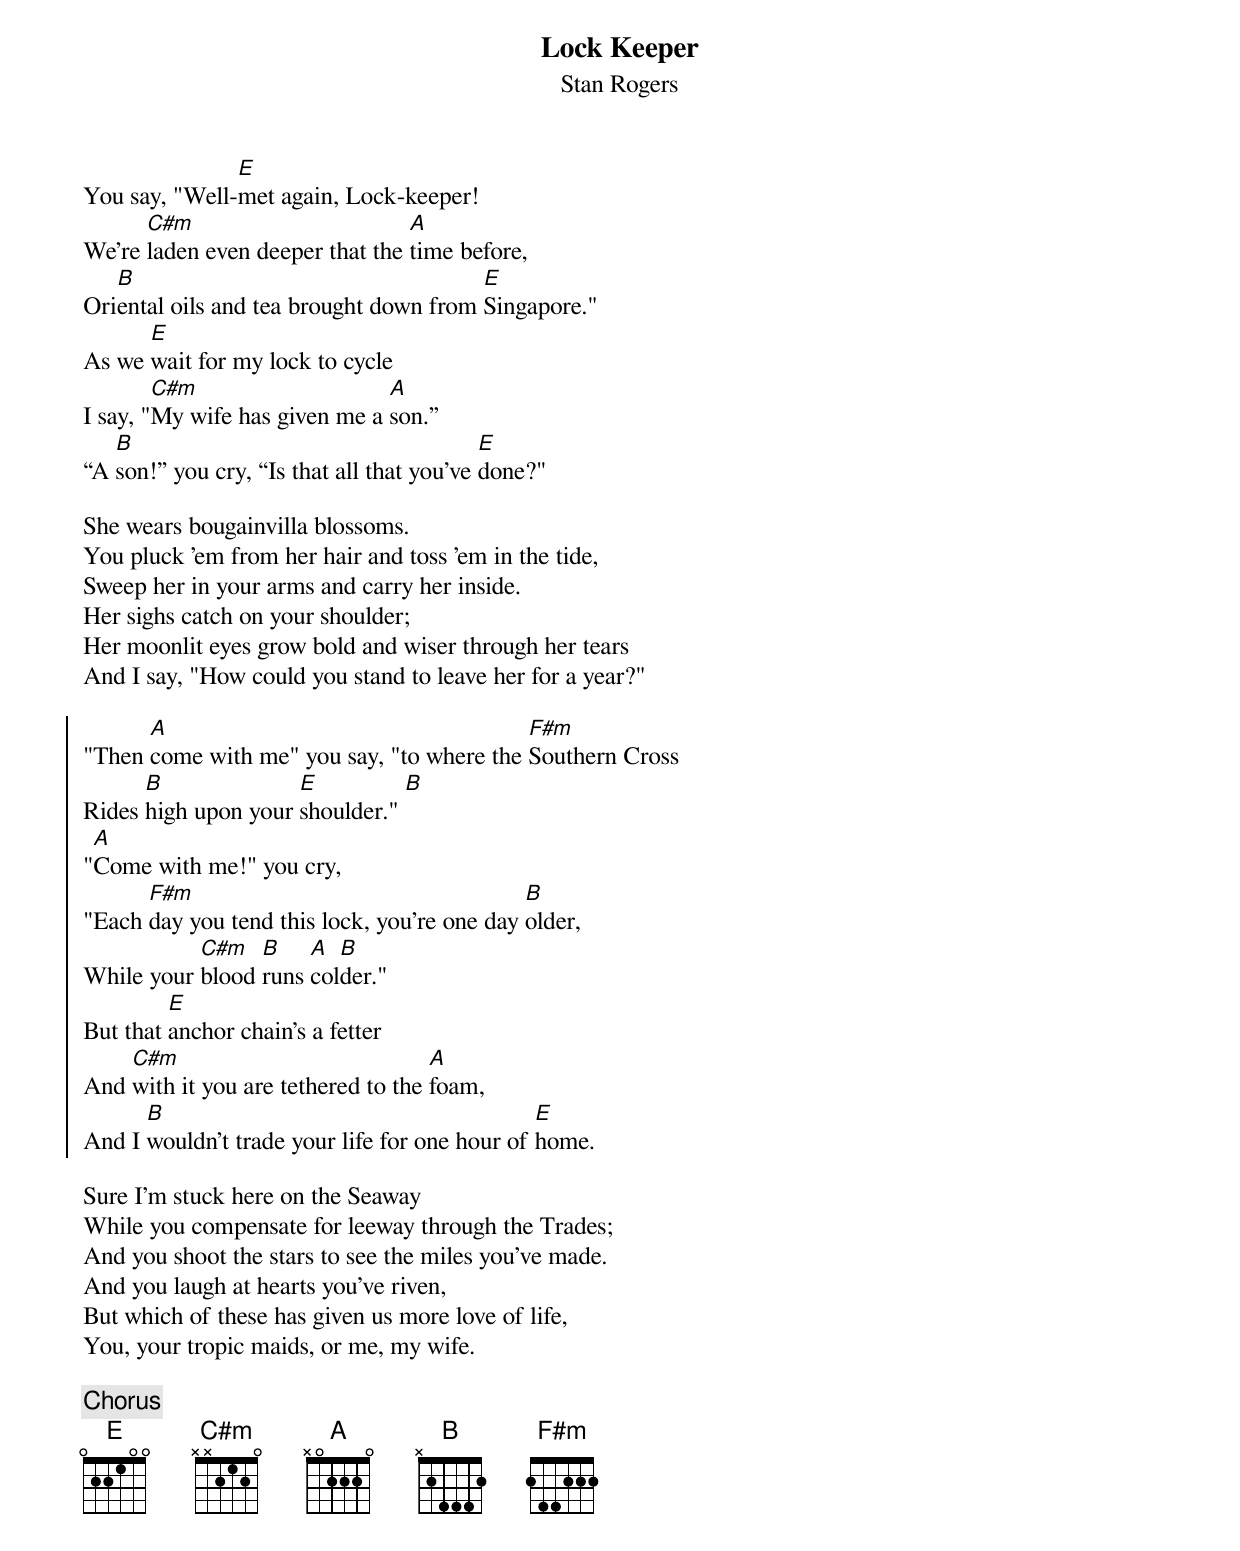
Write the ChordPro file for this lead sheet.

{t:Lock Keeper}
{st:Stan Rogers}

You say, "Well-[E]met again, Lock-keeper!
We're [C#m]laden even deeper that the [A]time before,
Ori[B]ental oils and tea brought down from [E]Singapore."
As we [E]wait for my lock to cycle
I say, "[C#m]My wife has given me a [A]son.”
“A [B]son!” you cry, “Is that all that you've [E]done?"

She wears bougainvilla blossoms.
You pluck 'em from her hair and toss 'em in the tide,
Sweep her in your arms and carry her inside.
Her sighs catch on your shoulder;
Her moonlit eyes grow bold and wiser through her tears
And I say, "How could you stand to leave her for a year?"

{soc}
"Then [A]come with me" you say, "to where the [F#m]Southern Cross
Rides [B]high upon your [E]shoulder." [B]
"[A]Come with me!" you cry,
"Each [F#m]day you tend this lock, you're one day [B]older,
While your [C#m]blood [B]runs [A]col[B]der."
But that [E]anchor chain's a fetter
And [C#m]with it you are tethered to the [A]foam,
And I [B]wouldn't trade your life for one hour of [E]home.
{eoc}

Sure I'm stuck here on the Seaway
While you compensate for leeway through the Trades;
And you shoot the stars to see the miles you've made.
And you laugh at hearts you've riven,
But which of these has given us more love of life,
You, your tropic maids, or me, my wife.

{c:Chorus}
